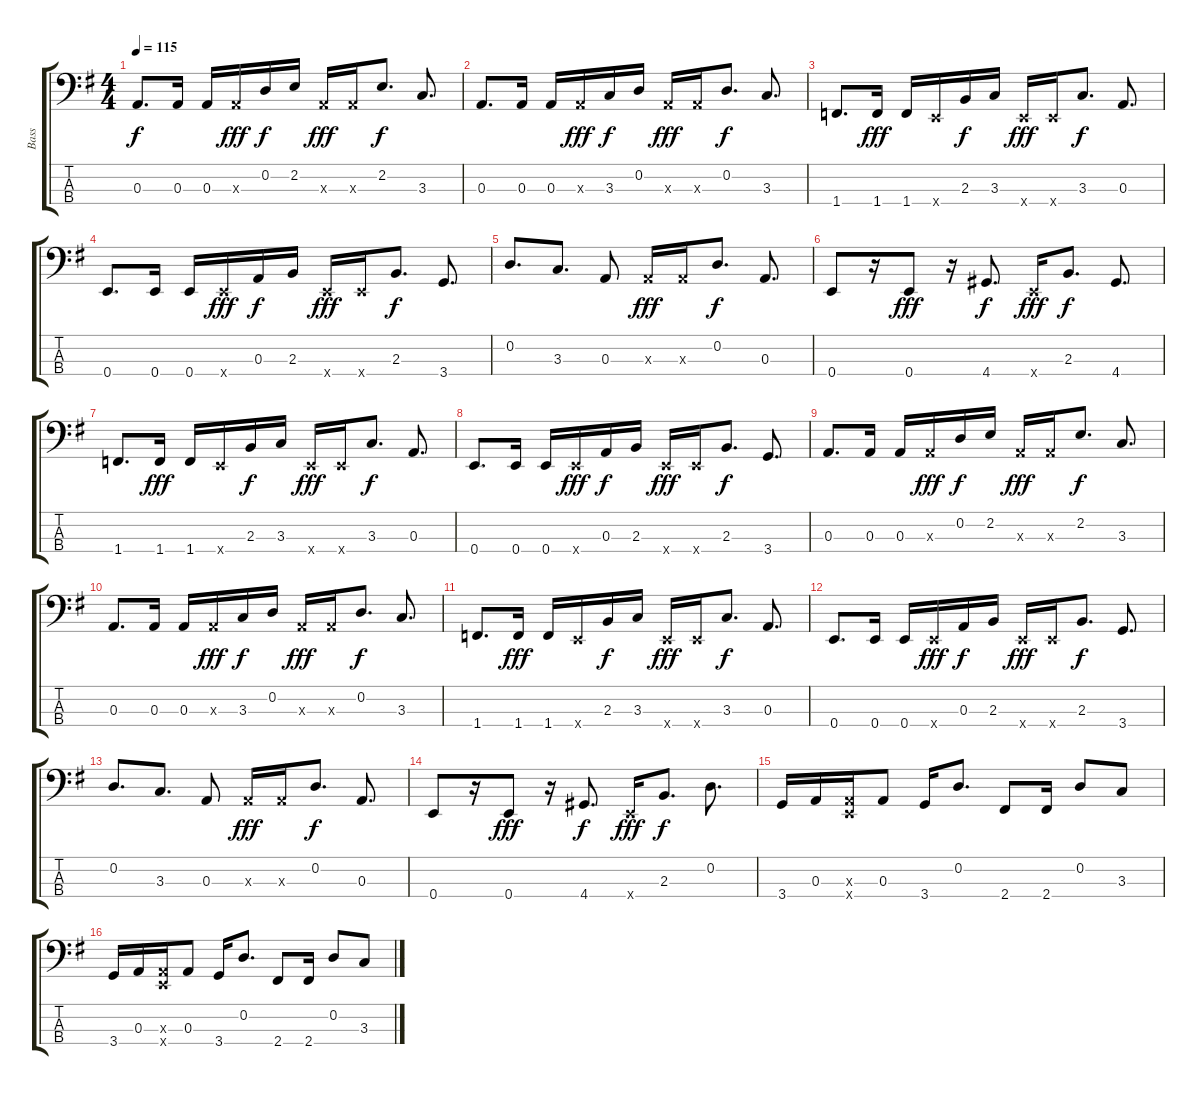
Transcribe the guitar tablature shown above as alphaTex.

\track ("Bass" "Bass") {instrument electricbassfinger}
\staff {score tabs}
\tuning (G2 D2 A1 E1) {hide}
\ts (4 4)
\tempo 115
\clef f4
\ks g
0.3.8{d dy f} 0.3.16 0.3.16 0.3{x}.16{dy fff} 0.2.16{dy f} 2.2.16 0.3{x}.16{dy fff} 0.3{x}.16 2.2.8{d dy f} 3.3.8{d} |
0.3.8{d} 0.3.16 0.3.16 0.3{x}.16{dy fff} 3.3.16{dy f} 0.2.16 0.3{x}.16{dy fff} 0.3{x}.16 0.2.8{d dy f} 3.3.8{d} |
1.4.8{d} 1.4.16{dy fff} 1.4.16 0.4{x}.16 2.3.16{dy f} 3.3.16 0.4{x}.16{dy fff} 0.4{x}.16 3.3.8{d dy f} 0.3.8{d} |
0.4.8{d} 0.4.16 0.4.16 0.4{x}.16{dy fff} 0.3.16{dy f} 2.3.16 0.4{x}.16{dy fff} 0.4{x}.16 2.3.8{d dy f} 3.4.8{d} |
0.2.8{d} 3.3.8{d} 0.3.8 0.3{x}.16{dy fff} 0.3{x}.16 0.2.8{d dy f} 0.3.8{d} |
0.4.8 r.16 0.4.8{dy fff} r.16 4.4.8{d dy f} 0.4{x}.16{dy fff} 2.3.8{d dy f} 4.4.8{d} |
1.4.8{d} 1.4.16{dy fff} 1.4.16 0.4{x}.16 2.3.16{dy f} 3.3.16 0.4{x}.16{dy fff} 0.4{x}.16 3.3.8{d dy f} 0.3.8{d} |
0.4.8{d} 0.4.16 0.4.16 0.4{x}.16{dy fff} 0.3.16{dy f} 2.3.16 0.4{x}.16{dy fff} 0.4{x}.16 2.3.8{d dy f} 3.4.8{d} |
0.3.8{d} 0.3.16 0.3.16 0.3{x}.16{dy fff} 0.2.16{dy f} 2.2.16 0.3{x}.16{dy fff} 0.3{x}.16 2.2.8{d dy f} 3.3.8{d} |
0.3.8{d} 0.3.16 0.3.16 0.3{x}.16{dy fff} 3.3.16{dy f} 0.2.16 0.3{x}.16{dy fff} 0.3{x}.16 0.2.8{d dy f} 3.3.8{d} |
1.4.8{d} 1.4.16{dy fff} 1.4.16 0.4{x}.16 2.3.16{dy f} 3.3.16 0.4{x}.16{dy fff} 0.4{x}.16 3.3.8{d dy f} 0.3.8{d} |
0.4.8{d} 0.4.16 0.4.16 0.4{x}.16{dy fff} 0.3.16{dy f} 2.3.16 0.4{x}.16{dy fff} 0.4{x}.16 2.3.8{d dy f} 3.4.8{d} |
0.2.8{d} 3.3.8{d} 0.3.8 0.3{x}.16{dy fff} 0.3{x}.16 0.2.8{d dy f} 0.3.8{d} |
0.4.8 r.16 0.4.8{dy fff} r.16 4.4.8{d dy f} 0.4{x}.16{dy fff} 2.3.8{d dy f} 0.2.8{d} |
3.4.16 0.3.16 (0.3{x} 0.4{x}).16 0.3.8 3.4.16 0.2.8{d} 2.4.8 2.4.16 0.2.8 3.3.8 |
3.4.16 0.3.16 (0.3{x} 0.4{x}).16 0.3.8 3.4.16 0.2.8{d} 2.4.8 2.4.16 0.2.8 3.3.8
